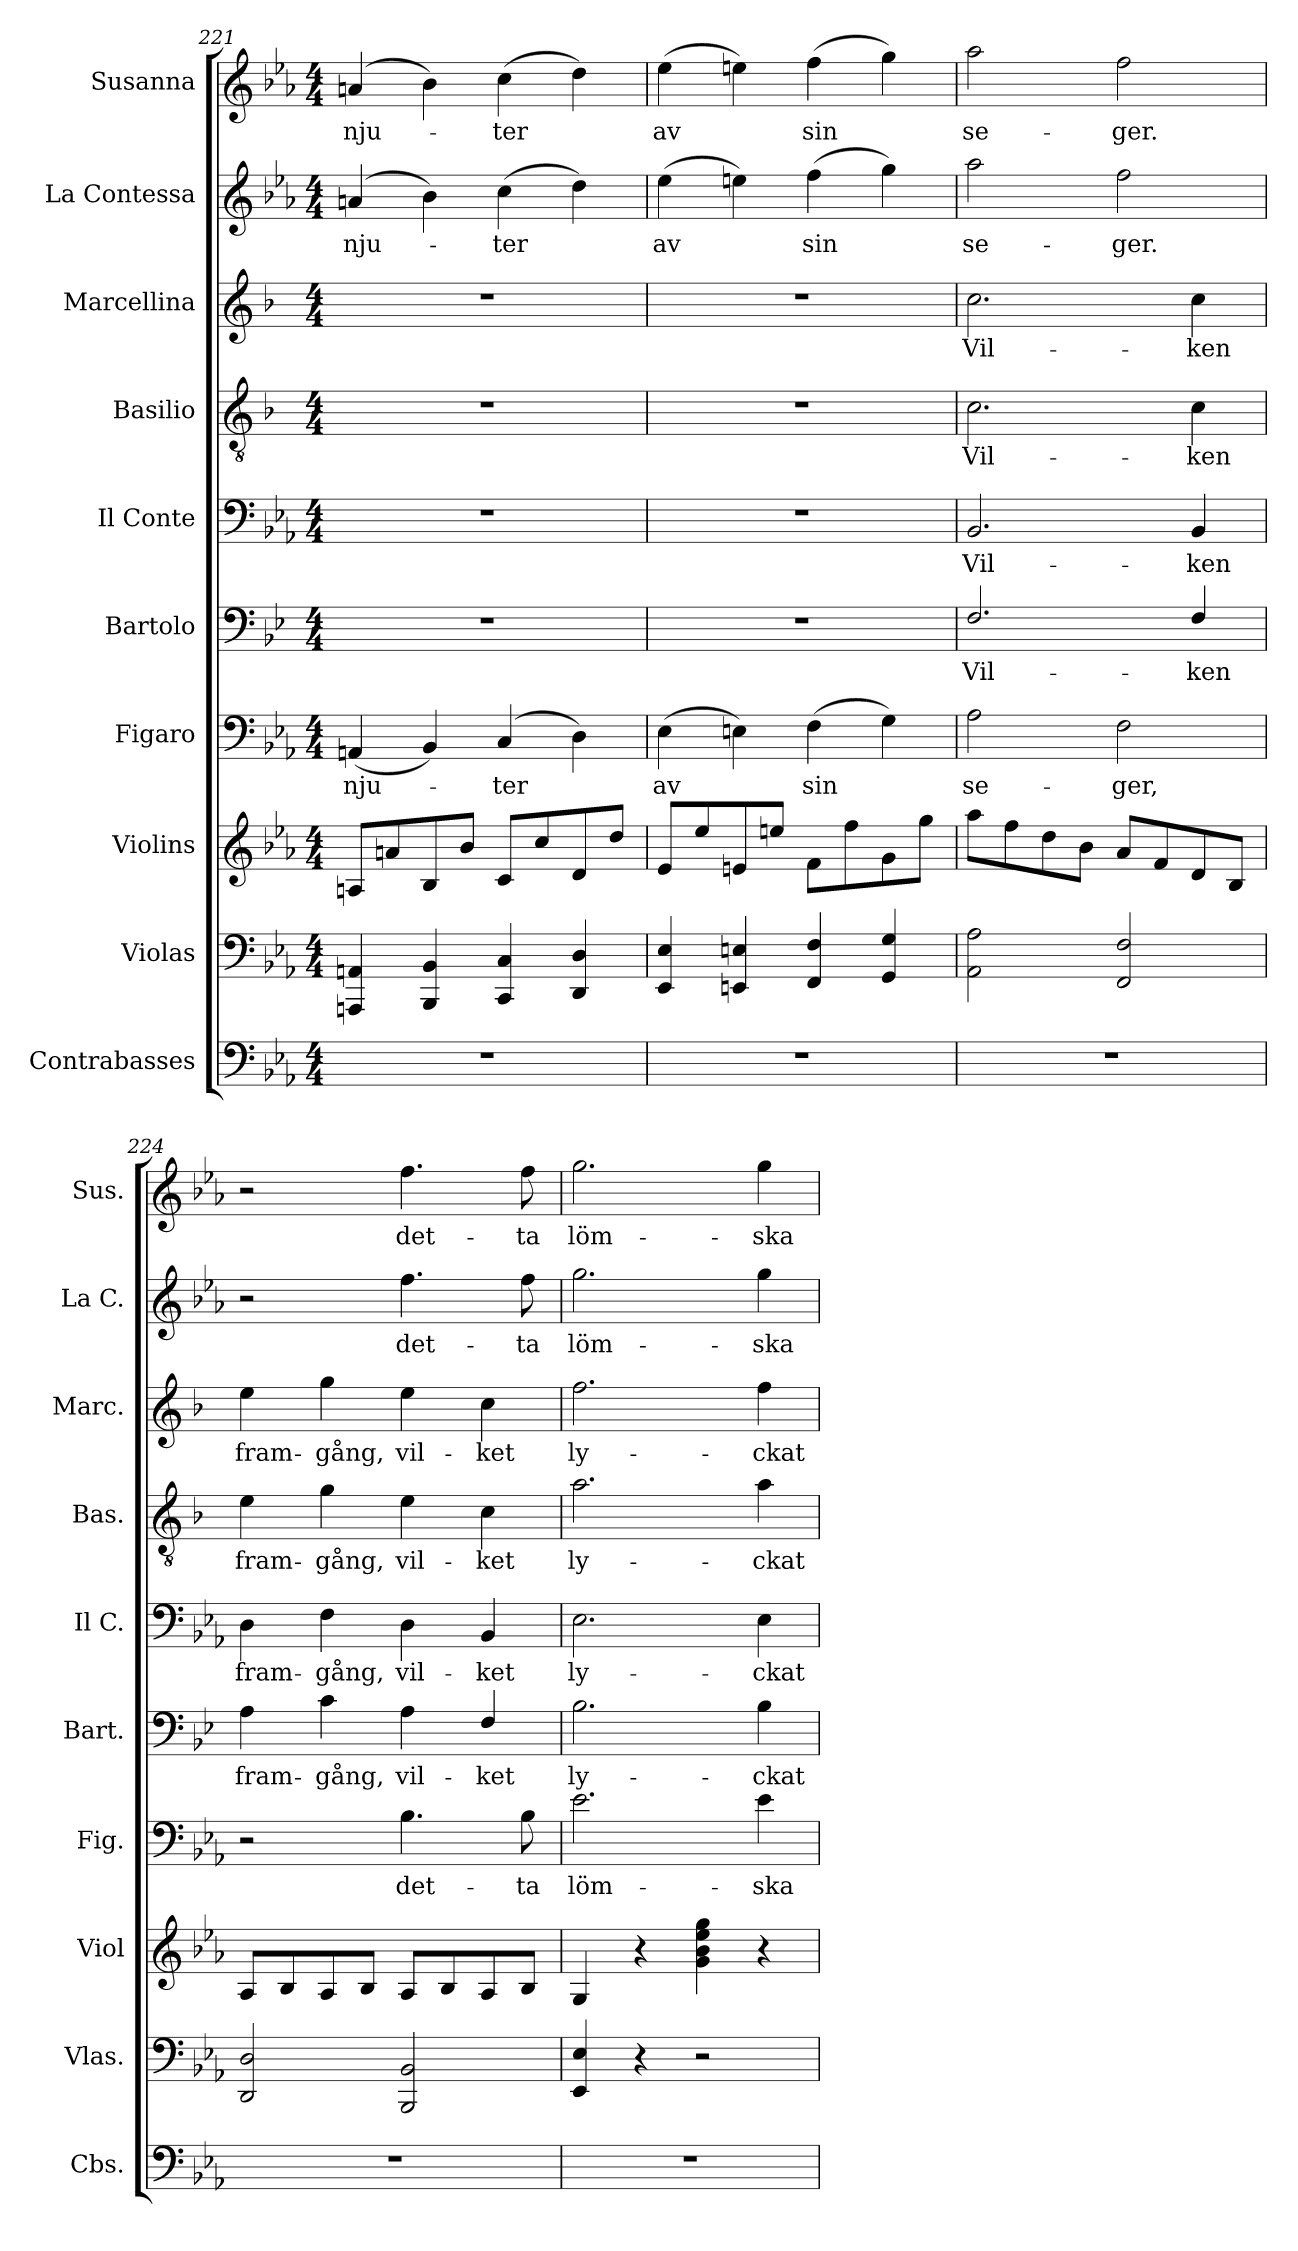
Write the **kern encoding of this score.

**kern	**kern	**kern	**kern	**text	**kern	**text	**kern	**text	**kern	**text	**kern	**text	**kern	**text	**kern	**text
*part10	*part9	*part8	*part7	*part7	*part6	*part6	*part5	*part5	*part4	*part4	*part3	*part3	*part2	*part2	*part1	*part1
*staff10	*staff9	*staff8	*staff7	*staff7	*staff6	*staff6	*staff5	*staff5	*staff4	*staff4	*staff3	*staff3	*staff2	*staff2	*staff1	*staff1
*I"Contrabasses	*I"Violas	*I"Violins	*I"Figaro	*	*I"Bartolo	*	*I"Il Conte	*	*I"Basilio	*	*I"Marcellina	*	*I"La Contessa	*	*I"Susanna	*
*I'Cbs.	*I'Vlas.	*I'Viol	*I'Fig.	*	*I'Bart.	*	*I'Il C.	*	*I'Bas.	*	*I'Marc.	*	*I'La C.	*	*I'Sus.	*
*clefF4	*clefF4	*clefG2	*clefF4	*	*clefF4	*	*clefF4	*	*clefGv2	*	*clefG2	*	*clefG2	*	*clefG2	*
*ITrd7c12	*	*	*	*	*ITrd4c7	*	*	*	*ITrd1c2	*	*ITrd1c2	*	*	*	*	*
*k[b-e-a-]	*k[b-e-a-]	*k[b-e-a-]	*k[b-e-a-]	*	*k[b-e-a-]	*	*k[b-e-a-]	*	*k[b-e-a-]	*	*k[b-e-a-]	*	*k[b-e-a-]	*	*k[b-e-a-]	*
*M4/4	*M4/4	*M4/4	*M4/4	*	*M4/4	*	*M4/4	*	*M4/4	*	*M4/4	*	*M4/4	*	*M4/4	*
=221	=221	=221	=221	=221	=221	=221	=221	=221	=221	=221	=221	=221	=221	=221	=221	=221
!	!	!	!	!LO:LY:b	!	!	!	!	!	!	!	!	!	!LO:LY:b	!	!LO:LY:b
1r	4AAAn/ 4AAn/	8An/L	(<4AAn/	nju-	1r	.	1r	.	1r	.	1r	.	(>4an/	nju-	(>4an/	nju-
.	.	8an/	.	.	.	.	.	.	.	.	.	.	.	.	.	.
.	4BBB-/ 4BB-/	8B-/	4BB-/)	.	.	.	.	.	.	.	.	.	4b-\)	.	4b-\)	.
.	.	8b-/J	.	.	.	.	.	.	.	.	.	.	.	.	.	.
!	!	!	!	!LO:LY:b	!	!	!	!	!	!	!	!	!	!LO:LY:b	!	!LO:LY:b
.	4CC/ 4C/	8c/L	(>4C/	-ter	.	.	.	.	.	.	.	.	(>4cc\	-ter	(>4cc\	-ter
.	.	8cc/	.	.	.	.	.	.	.	.	.	.	.	.	.	.
.	4DD/ 4D/	8d/	4D\)	.	.	.	.	.	.	.	.	.	4dd\)	.	4dd\)	.
.	.	8dd/J	.	.	.	.	.	.	.	.	.	.	.	.	.	.
!!LO:PB:g=z
=222	=222	=222	=222	=222	=222	=222	=222	=222	=222	=222	=222	=222	=222	=222	=222	=222
!	!	!	!	!LO:LY:b	!	!	!	!	!	!	!	!	!	!LO:LY:b	!	!LO:LY:b
1r	4EE-/ 4E-/	8e-/L	(>4E-\	av	1r	.	1r	.	1r	.	1r	.	(>4ee-\	av	(>4ee-\	av
.	.	8ee-/	.	.	.	.	.	.	.	.	.	.	.	.	.	.
.	4EEn/ 4En/	8en/	4En\)	.	.	.	.	.	.	.	.	.	4een\)	.	4een\)	.
.	.	8een/J	.	.	.	.	.	.	.	.	.	.	.	.	.	.
!	!	!	!	!LO:LY:b	!	!	!	!	!	!	!	!	!	!LO:LY:b	!	!LO:LY:b
.	4FF/ 4F/	8f\L	(>4F\	sin	.	.	.	.	.	.	.	.	(>4ff\	sin	(>4ff\	sin
.	.	8ff\	.	.	.	.	.	.	.	.	.	.	.	.	.	.
.	4GG/ 4G/	8g\	4G\)	.	.	.	.	.	.	.	.	.	4gg\)	.	4gg\)	.
.	.	8gg\J	.	.	.	.	.	.	.	.	.	.	.	.	.	.
=223	=223	=223	=223	=223	=223	=223	=223	=223	=223	=223	=223	=223	=223	=223	=223	=223
!	!	!	!	!LO:LY:b	!	!LO:LY:b	!	!LO:LY:b	!	!LO:LY:b	!	!LO:LY:b	!	!LO:LY:b	!	!LO:LY:b
1r	2AA-\ 2A-\	8aa-\L	2A-\	se-	2.BB-/	Vil-	2.BB-/	Vil-	2.B-\	Vil-	2.b-\	Vil-	2aa-\	se-	2aa-\	se-
.	.	8ff\	.	.	.	.	.	.	.	.	.	.	.	.	.	.
.	.	8dd\	.	.	.	.	.	.	.	.	.	.	.	.	.	.
.	.	8b-\J	.	.	.	.	.	.	.	.	.	.	.	.	.	.
!	!	!	!	!LO:LY:b	!	!	!	!	!	!	!	!	!	!LO:LY:b	!	!LO:LY:b
.	2FF/ 2F/	8a-/L	2F\	-ger,	.	.	.	.	.	.	.	.	2ff\	-ger.	2ff\	-ger.
.	.	8f/	.	.	.	.	.	.	.	.	.	.	.	.	.	.
!	!	!	!	!	!	!LO:LY:b	!	!LO:LY:b	!	!LO:LY:b	!	!LO:LY:b	!	!	!	!
.	.	8d/	.	.	4BB-/	-ken	4BB-/	-ken	4B-\	-ken	4b-\	-ken	.	.	.	.
.	.	8B-/J	.	.	.	.	.	.	.	.	.	.	.	.	.	.
=224	=224	=224	=224	=224	=224	=224	=224	=224	=224	=224	=224	=224	=224	=224	=224	=224
!	!	!	!	!	!	!LO:LY:b	!	!LO:LY:b	!	!LO:LY:b	!	!LO:LY:b	!	!	!	!
1r	2DD/ 2D/	8A-/L	2r	.	4D\	fram-	4D\	fram-	4d\	fram-	4dd\	fram-	2r	.	2r	.
.	.	8B-/	.	.	.	.	.	.	.	.	.	.	.	.	.	.
!	!	!	!	!	!	!LO:LY:b	!	!LO:LY:b	!	!LO:LY:b	!	!LO:LY:b	!	!	!	!
.	.	8A-/	.	.	4F\	-gång,	4F\	-gång,	4f\	-gång,	4ff\	-gång,	.	.	.	.
.	.	8B-/J	.	.	.	.	.	.	.	.	.	.	.	.	.	.
!	!	!	!	!LO:LY:b	!	!LO:LY:b	!	!LO:LY:b	!	!LO:LY:b	!	!LO:LY:b	!	!LO:LY:b	!	!LO:LY:b
.	2BBB-/ 2BB-/	8A-/L	4.B-\	det-	4D\	vil-	4D\	vil-	4d\	vil-	4dd\	vil-	4.ff\	det-	4.ff\	det-
.	.	8B-/	.	.	.	.	.	.	.	.	.	.	.	.	.	.
!	!	!	!	!	!	!LO:LY:b	!	!LO:LY:b	!	!LO:LY:b	!	!LO:LY:b	!	!	!	!
.	.	8A-/	.	.	4BB-/	-ket	4BB-/	-ket	4B-\	-ket	4b-\	-ket	.	.	.	.
!	!	!	!	!LO:LY:b	!	!	!	!	!	!	!	!	!	!LO:LY:b	!	!LO:LY:b
.	.	8B-/J	8B-\	-ta	.	.	.	.	.	.	.	.	8ff\	-ta	8ff\	-ta
=225	=225	=225	=225	=225	=225	=225	=225	=225	=225	=225	=225	=225	=225	=225	=225	=225
!	!	!	!	!LO:LY:b	!	!LO:LY:b	!	!LO:LY:b	!	!LO:LY:b	!	!LO:LY:b	!	!LO:LY:b	!	!LO:LY:b
1r	4EE-/ 4E-/	4G/	2.e-\	löm-	2.E-\	ly-	2.E-\	ly-	2.g\	ly-	2.ee-\	ly-	2.gg\	löm-	2.gg\	löm-
.	4r	4r	.	.	.	.	.	.	.	.	.	.	.	.	.	.
.	2r	4g\ 4b-\ 4ee-\ 4gg\	.	.	.	.	.	.	.	.	.	.	.	.	.	.
!	!	!	!	!LO:LY:b	!	!LO:LY:b	!	!LO:LY:b	!	!LO:LY:b	!	!LO:LY:b	!	!LO:LY:b	!	!LO:LY:b
.	.	4r	4e-\	-ska	4E-\	-ckat	4E-\	-ckat	4g\	-ckat	4ee-\	-ckat	4gg\	-ska	4gg\	-ska
=	=	=	=	=	=	=	=	=	=	=	=	=	=	=	=	=
*-	*-	*-	*-	*-	*-	*-	*-	*-	*-	*-	*-	*-	*-	*-	*-	*-
